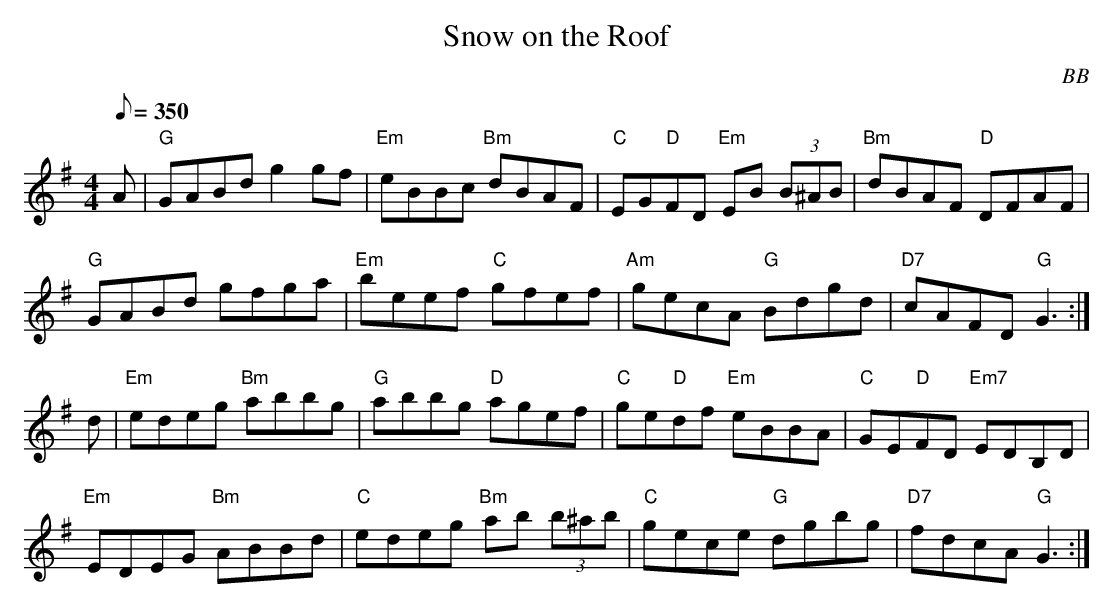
X:1
T: Snow on the Roof
C: BB
Q: 1/8=350
M: 4/4
L: 1/8
K: G
A|"G"GABd g2 gf|"Em"eBBc "Bm"dBAF|"C"EG"D"FD "Em"EB (3B^AB|"Bm"dBAF "D"DFAF|
"G"GABd gfga|"Em"beef "C"gfef|"Am"gecA "G"Bdgd|"D7"cAFD "G"G3 :|
d|"Em"edeg "Bm"abbg|"G"abbg "D"agef|"C"ge"D"df "Em"eBBA|"C"GE"D"FD "Em7"EDB,D|
"Em"EDEG "Bm"ABBd|"C"edeg "Bm"ab (3b^ab|"C"gece "G"dgbg|"D7"fdcA "G"G3 :|
